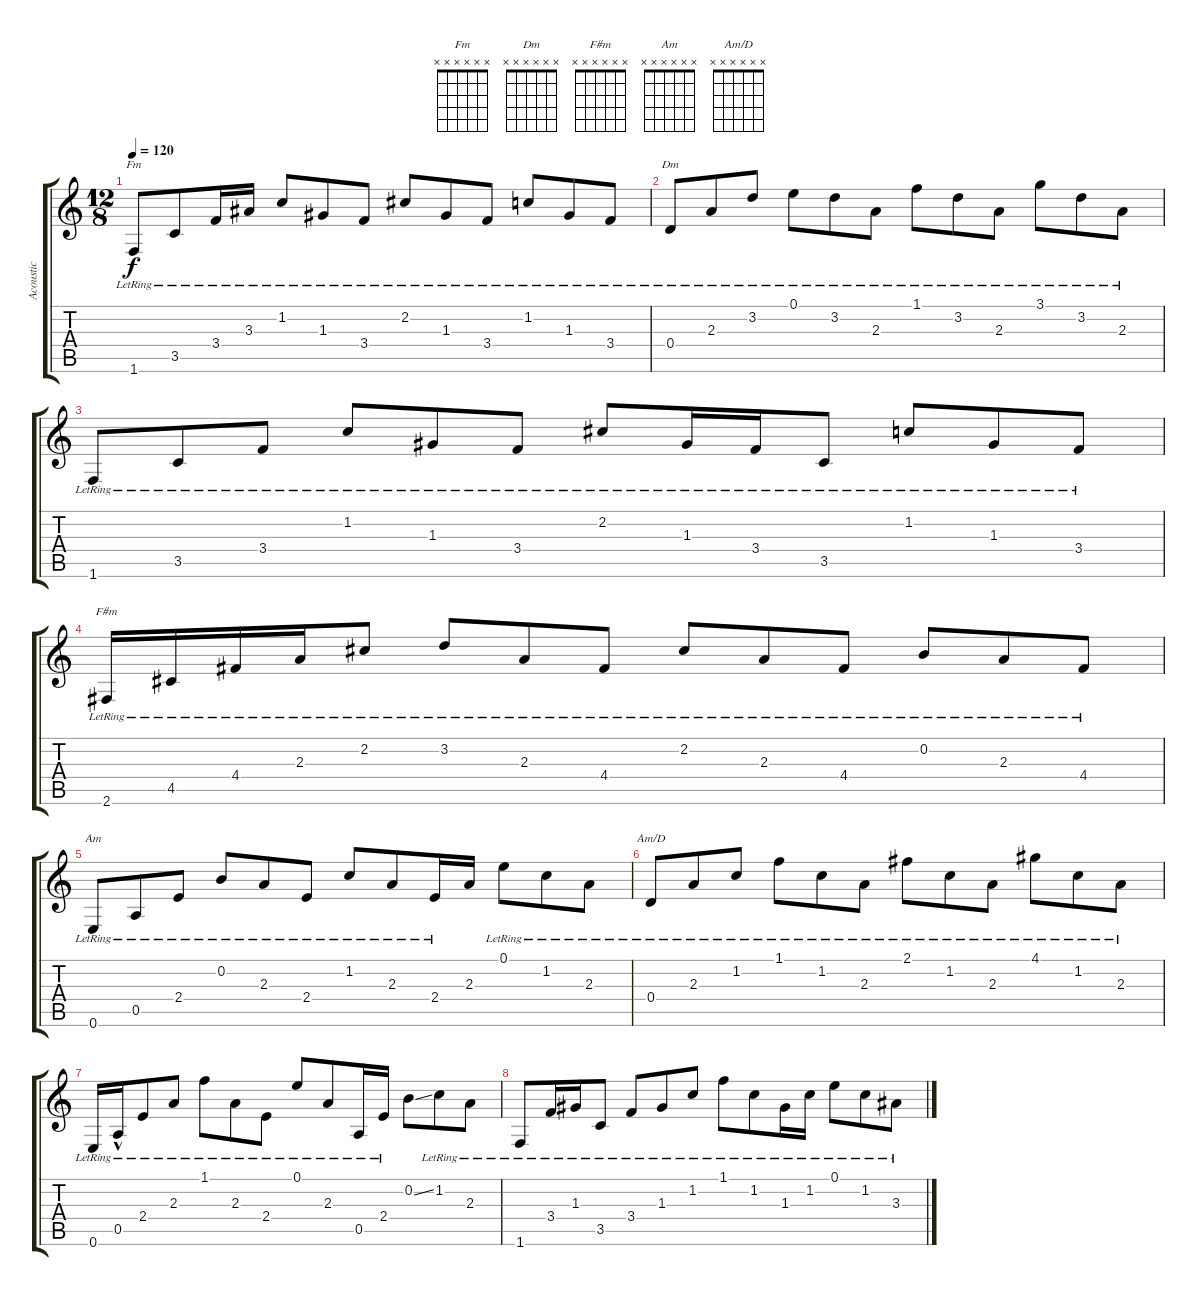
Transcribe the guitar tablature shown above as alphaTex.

\track ("Acoustic" "Acoustic") {instrument acousticguitarsteel}
\staff {score tabs}
\tuning (E4 B3 G3 D3 A2 E2) {hide}
\chord ("Fm" x x x x x x) {firstfret 0}
\chord ("Dm" x x x x x x) {firstfret 0}
\chord ("F#m" x x x x x x) {firstfret 0}
\chord ("Am" x x x x x x) {firstfret 0}
\chord ("Am/D" x x x x x x) {firstfret 0}
\ts (12 8)
\tempo 120
\clef g2
\ks c
1.6{lr}.8{ch "Fm" dy f} 3.5{lr}.8 3.4{lr}.16 3.3{lr}.16 1.2{lr}.8 1.3{lr}.8 3.4{lr}.8 2.2{lr}.8 1.3{lr}.8 3.4{lr}.8 1.2{lr}.8 1.3{lr}.8 3.4{lr}.8 |
0.4{lr}.8{ch "Dm"} 2.3{lr}.8 3.2{lr}.8 0.1{lr}.8 3.2{lr}.8 2.3{lr}.8 1.1{lr}.8 3.2{lr}.8 2.3{lr}.8 3.1{lr}.8 3.2{lr}.8 2.3{lr}.8 |
1.6{lr}.8 3.5{lr}.8 3.4{lr}.8 1.2{lr}.8 1.3{lr}.8 3.4{lr}.8 2.2{lr}.8 1.3{lr}.16 3.4{lr}.16 3.5{lr}.8 1.2{lr}.8 1.3{lr}.8 3.4{lr}.8 |
2.6{lr}.16{ch "F#m"} 4.5{lr}.16 4.4{lr}.16 2.3{lr}.16 2.2{lr}.8 3.2{lr}.8 2.3{lr}.8 4.4{lr}.8 2.2{lr}.8 2.3{lr}.8 4.4{lr}.8 0.2{lr}.8 2.3{lr}.8 4.4{lr}.8 |
0.6{lr}.8{ch "Am"} 0.5{lr}.8 2.4{lr}.8 0.2{lr}.8 2.3{lr}.8 2.4{lr}.8 1.2{lr}.8 2.3{lr}.8 2.4{lr}.16 2.3.16 0.1{lr}.8 1.2{lr}.8 2.3{lr}.8 |
0.4{lr}.8{ch "Am/D"} 2.3{lr}.8 1.2{lr}.8 1.1{lr}.8 1.2{lr}.8 2.3{lr}.8 2.1{lr}.8 1.2{lr}.8 2.3{lr}.8 4.1{lr}.8 1.2{lr}.8 2.3{lr}.8 |
0.6{lr}.16 0.5{hac lr}.16 2.4{lr}.8 2.3{lr}.8 1.1{lr}.8 2.3{lr}.8 2.4{lr}.8 0.1{lr}.8 2.3{lr}.8 0.5{lr}.16 2.4{lr}.16 0.2{ss}.8 1.2{lr}.8 2.3{lr}.8 |
1.6{lr}.8 3.4{lr}.16 1.3{lr}.16 3.5{lr}.8 3.4{lr}.8 1.3{lr}.8 1.2{lr}.8 1.1{lr}.8 1.2{lr}.8 1.3{lr}.16 1.2{lr}.16 0.1{lr}.8 1.2{lr}.8 3.3{lr}.8
